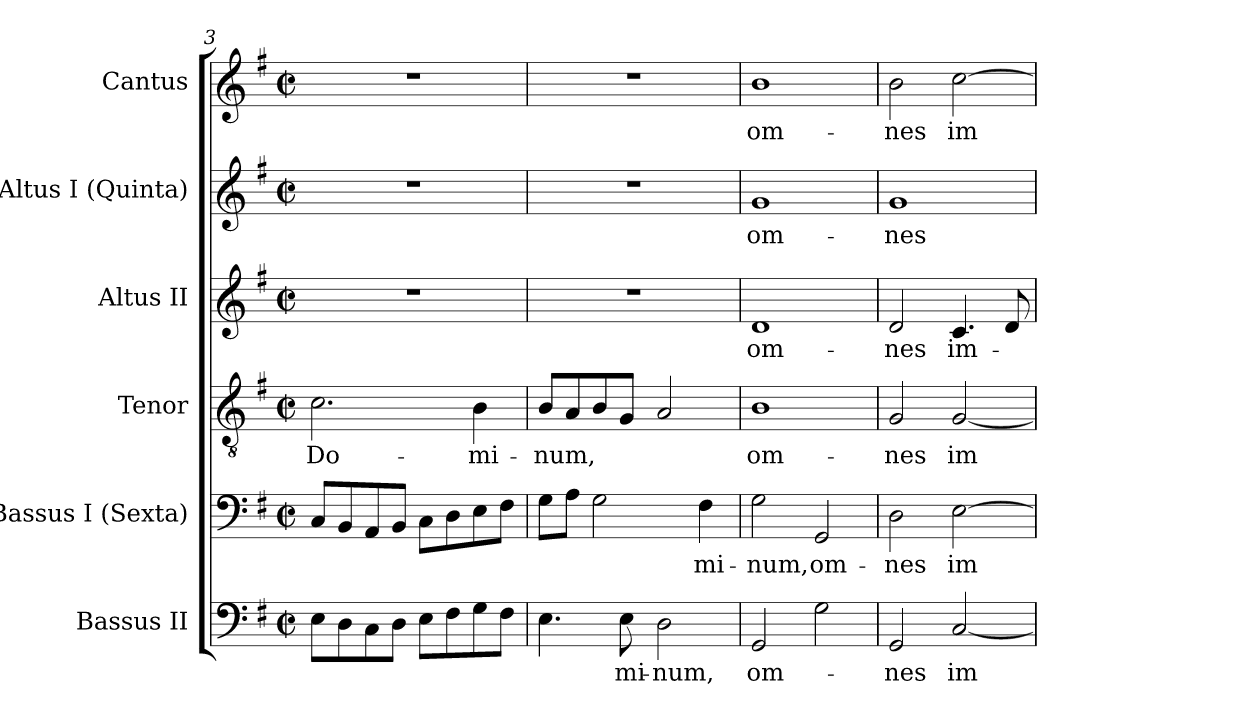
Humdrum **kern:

**kern	**text	**kern	**text	**kern	**text	**kern	**text	**kern	**text	**kern	**text
*part6	*part6	*part5	*part5	*part4	*part4	*part3	*part3	*part2	*part2	*part1	*part1
*staff6	*staff6	*staff5	*staff5	*staff4	*staff4	*staff3	*staff3	*staff2	*staff2	*staff1	*staff1
*I"Bassus II	*	*I"Bassus I (Sexta)	*	*I"Tenor	*	*I"Altus II	*	*I"Altus I (Quinta)	*	*I"Cantus	*
*I'B.	*	*I'B.	*	*I'T.	*	*I'A.	*	*I'A.	*	*I'S.	*
*clefF4	*	*clefF4	*	*clefGv2	*	*clefG2	*	*clefG2	*	*clefG2	*
*	*	*	*	*ITrd7c12	*	*	*	*	*	*	*
*k[f#]	*	*k[f#]	*	*k[f#]	*	*k[f#]	*	*k[f#]	*	*k[f#]	*
*G:	*	*G:	*	*G:	*	*G:	*	*G:	*	*G:	*
*M2/2	*	*M2/2	*	*M2/2	*	*M2/2	*	*M2/2	*	*M2/2	*
*met(c|)	*	*met(c|)	*	*met(c|)	*	*met(c|)	*	*met(c|)	*	*met(c|)	*
=3	=3	=3	=3	=3	=3	=3	=3	=3	=3	=3	=3
!	!	!	!	!	!LO:LY:b:color=#000000	!	!	!	!	!	!
8Ei\L	.	8Ci/L	.	2.Ci\	Do-	1r	.	1r	.	1r	.
8Di\	.	8BBi/	.	.	.	.	.	.	.	.	.
8Ci\	.	8AAi/	.	.	.	.	.	.	.	.	.
8Di\J	.	8BBi/J	.	.	.	.	.	.	.	.	.
8Ei\L	.	8Ci\L	.	.	.	.	.	.	.	.	.
8F#i\	.	8Di\	.	.	.	.	.	.	.	.	.
!	!	!	!	!	!LO:LY:b:color=#000000	!	!	!	!	!	!
8Gi\	.	8Ei\	.	4BBi\	-mi-	.	.	.	.	.	.
8F#i\J	.	8F#i\J	.	.	.	.	.	.	.	.	.
=4	=4	=4	=4	=4	=4	=4	=4	=4	=4	=4	=4
!	!	!	!	!	!LO:LY:b:color=#000000	!	!	!	!	!	!
4.Ei\	.	8Gi\L	.	8BBi/L	-num,	1r	.	1r	.	1r	.
.	.	8Ai\J	.	8AAi/	.	.	.	.	.	.	.
.	.	2Gi\	.	8BBi/	.	.	.	.	.	.	.
!	!LO:LY:b:color=#000000	!	!	!	!	!	!	!	!	!	!
8Ei\	-mi-	.	.	8GGi/J	.	.	.	.	.	.	.
!	!LO:LY:b:color=#000000	!	!	!	!	!	!	!	!	!	!
2Di\	-num,	.	.	2AAi/	.	.	.	.	.	.	.
!	!	!	!LO:LY:b:color=#000000	!	!	!	!	!	!	!	!
.	.	4F#i\	-mi-	.	.	.	.	.	.	.	.
=5	=5	=5	=5	=5	=5	=5	=5	=5	=5	=5	=5
!	!LO:LY:b:color=#000000	!	!	!	!	!	!	!	!	!	!
!	!	!	!LO:LY:b:color=#000000	!	!	!	!	!	!	!	!
!	!	!	!	!	!LO:LY:b:color=#000000	!	!	!	!	!	!
!	!	!	!	!	!	!	!LO:LY:b:color=#000000	!	!	!	!
!	!	!	!	!	!	!	!	!	!LO:LY:b:color=#000000	!	!
!	!	!	!	!	!	!	!	!	!	!	!LO:LY:b:color=#000000
2GGi/	om-	2Gi\	-num,	1BBi	om-	1di	om-	1gi	om-	1bi	om-
!	!	!	!LO:LY:b:color=#000000	!	!	!	!	!	!	!	!
2Gi\	.	2GGi/	om-	.	.	.	.	.	.	.	.
!!LO:LB:g=z
=6	=6	=6	=6	=6	=6	=6	=6	=6	=6	=6	=6
!	!LO:LY:b:color=#000000	!	!	!	!	!	!	!	!	!	!
!	!	!	!LO:LY:b:color=#000000	!	!	!	!	!	!	!	!
!	!	!	!	!	!LO:LY:b:color=#000000	!	!	!	!	!	!
!	!	!	!	!	!	!	!LO:LY:b:color=#000000	!	!	!	!
!	!	!	!	!	!	!	!	!	!LO:LY:b:color=#000000	!	!
!	!	!	!	!	!	!	!	!	!	!	!LO:LY:b:color=#000000
2GGi/	-nes	2Di\	-nes	2GGi/	-nes	2di/	-nes	1gi	-nes	2bi\	-nes
!	!LO:LY:b:color=#000000	!	!	!	!	!	!	!	!	!	!
!	!	!	!LO:LY:b:color=#000000	!	!	!	!	!	!	!	!
!	!	!	!	!	!LO:LY:b:color=#000000	!	!	!	!	!	!
!	!	!	!	!	!	!	!LO:LY:b:color=#000000	!	!	!	!
!	!	!	!	!	!	!	!	!	!	!	!LO:LY:b:color=#000000
[<2Ci/	im-	[>2Ei\	im-	[<2GGi/	im-	4.ci/	im-	.	.	[>2cci\	im-
.	.	.	.	.	.	8di/	.	.	.	.	.
=	=	=	=	=	=	=	=	=	=	=	=
*-	*-	*-	*-	*-	*-	*-	*-	*-	*-	*-	*-
